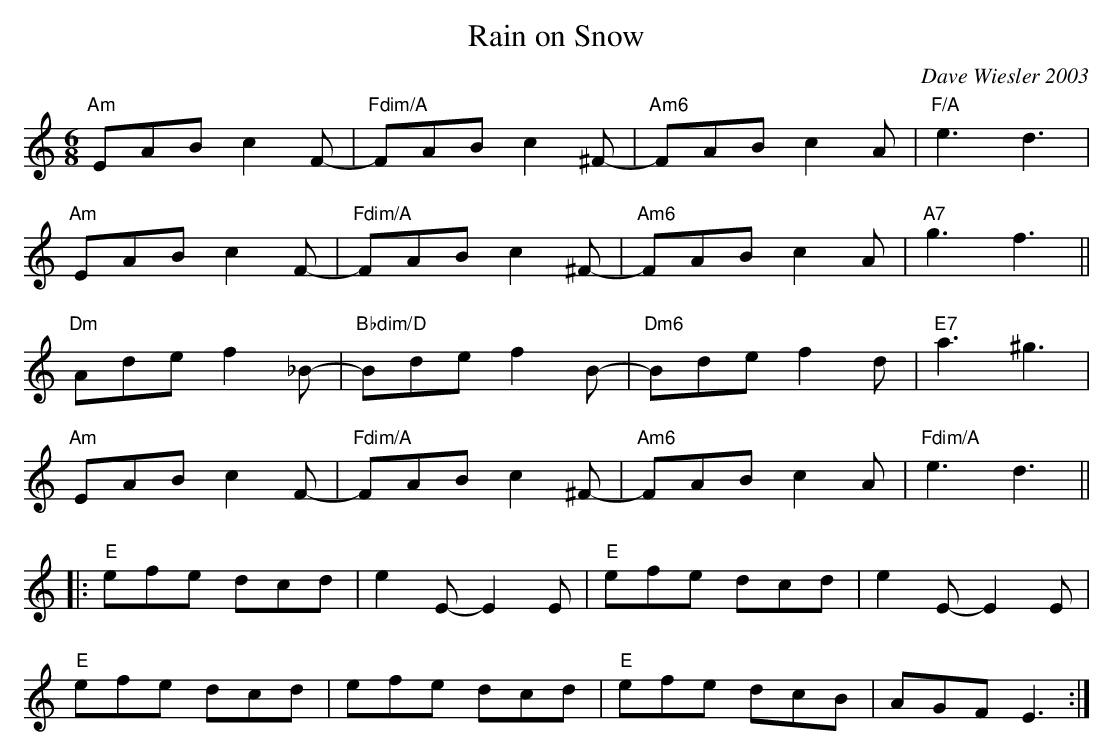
X:1
T:Rain on Snow
C:Dave Wiesler 2003
M:6/8
K:Am
"Am"EAB c2 F-|"Fdim/A"FAB c2 ^F-|"Am6"FABc2 A |"F/A"e3 d3 |
"Am"EAB c2 F-|"Fdim/A"FAB c2 ^F-|"Am6"FABc2 A |"A7"g3 f3 ||
"Dm"Ade f2 _B-|"Bbdim/D"Bde f2 B-|"Dm6"Bde f2 d |"E7"a3 ^g3|
"Am"EAB c2 F-|"Fdim/A"FAB c2 ^F-|"Am6"FABc2 A |"Fdim/A"e3 d3 ||
|:"E"efe dcd | e2 E-E2 E|"E"efe dcd|e2 E-E2 E|
"E"efe dcd | efe dcd|"E" efe dcB | AGF E3:|
